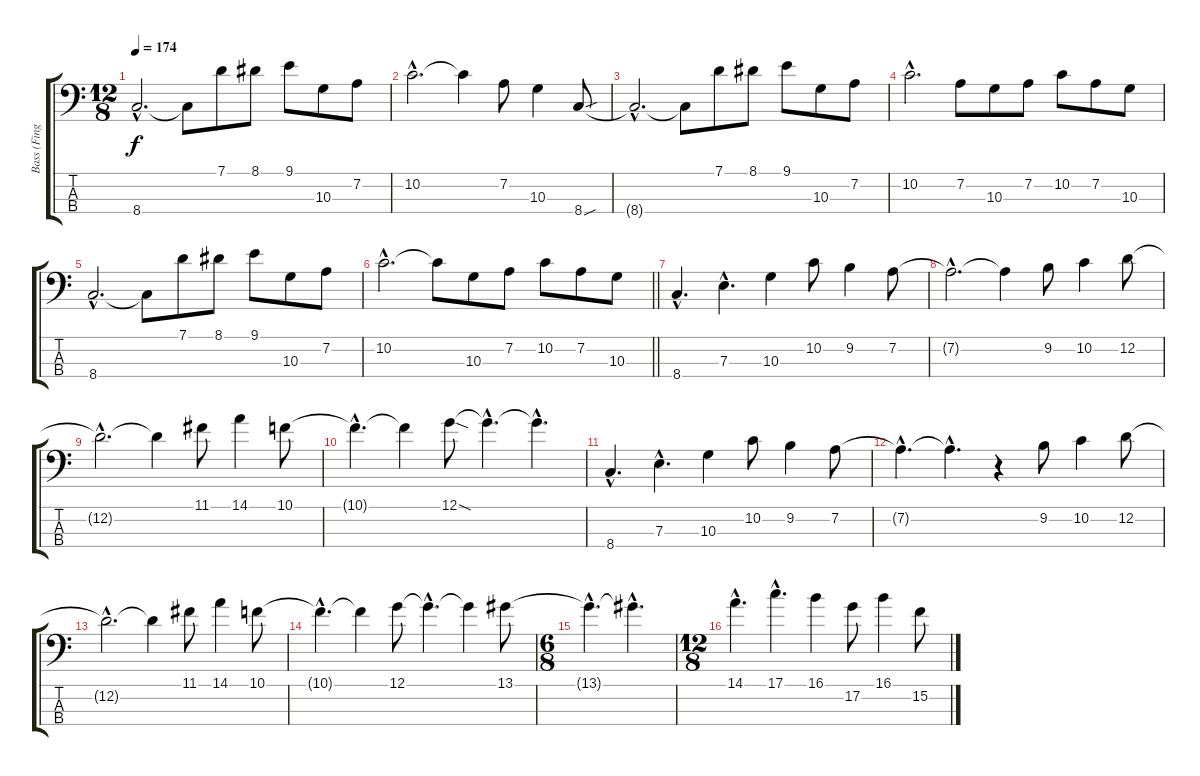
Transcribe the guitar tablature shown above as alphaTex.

\track ("Bass (Finger)" "Bass (Fing") {instrument electricbassfinger}
\staff {score tabs}
\tuning (G2 D2 A1 E1) {hide}
\ts (12 8)
\tempo 174
\clef f4
\ks c
8.4{hac}.2{d dy f} 8.4{t}.8 7.1.8 8.1.8 9.1.8 10.3.8 7.2.8 |
10.2{hac}.2{d} 10.2{t}.4 7.2.8 10.3.4 8.4{sou}.8 |
8.4{hac t}.2{d} 8.4{t}.8 7.1.8 8.1.8 9.1.8 10.3.8 7.2.8 |
10.2{hac}.2{d} 7.2.8 10.3.8 7.2.8 10.2.8 7.2.8 10.3.8 |
8.4{hac}.2{d} 8.4{t}.8 7.1.8 8.1.8 9.1.8 10.3.8 7.2.8 |
\barLineRight lightlight
10.2{hac}.2{d} 10.2{t}.8 10.3.8 7.2.8 10.2.8 7.2.8 10.3.8 |
8.4{hac}.4{d} 7.3{hac}.4{d} 10.3.4 10.2.8 9.2.4 7.2.8 |
7.2{hac t}.2{d} 7.2{t}.4 9.2.8 10.2.4 12.2.8 |
12.2{hac t}.2{d} 12.2{t}.4 11.1.8 14.1.4 10.1.8 |
10.1{hac t}.4{d} 10.1{t}.4 12.1{sod}.8 12.1{hac t}.4{d} 12.1{hac t}.4{d} |
8.4{hac}.4{d} 7.3{hac}.4{d} 10.3.4 10.2.8 9.2.4 7.2.8 |
7.2{hac t}.4{d} 7.2{hac t}.4{d} r.4 9.2.8 10.2.4 12.2.8 |
12.2{hac t}.2{d} 12.2{t}.4 11.1.8 14.1.4 10.1.8 |
10.1{hac t}.4{d} 10.1{t}.4 12.1.8 12.1{hac t}.4{d} 12.1{t}.4 13.1.8 |
\ts (6 8)
13.1{hac t}.4{d} 13.1{hac t}.4{d} |
\ts (12 8)
14.1{hac}.4{d} 17.1{hac}.4{d} 16.1.4 17.2.8 16.1.4 15.2.8
